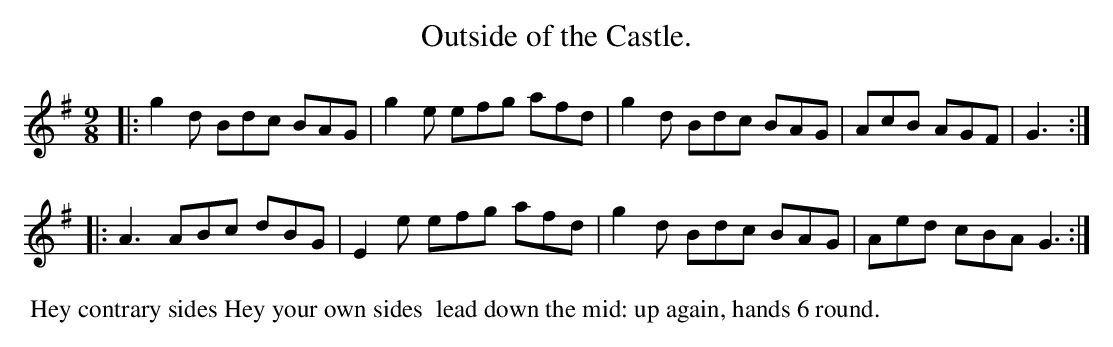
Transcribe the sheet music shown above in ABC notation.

X:1
T: Outside of the Castle.
M: 9/8
L: 1/8
K: G
|:\
g2d Bdc BAG | g2e efg afd |\
g2d Bdc BAG | AcB AGF | G3 :|
|:\
A3 ABc dBG | E2e efg afd |\
g2d Bdc BAG | Aed cBA G3 :|
